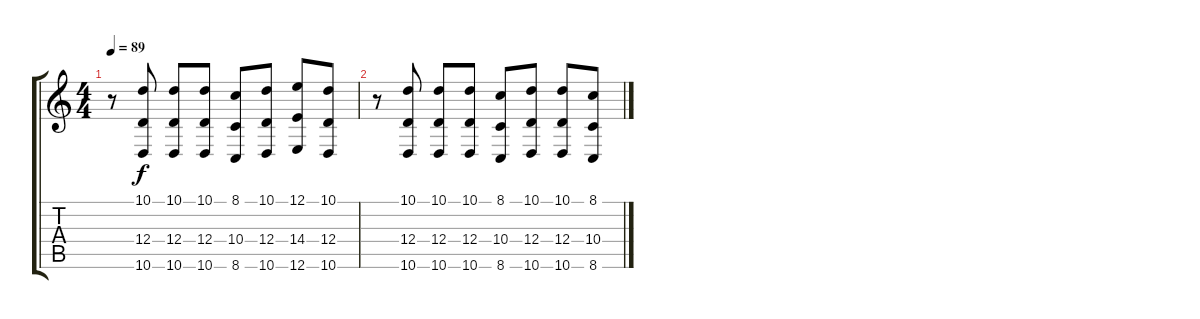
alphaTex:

\track "" {instrument fiddle}
\staff {score tabs}
\tuning (E4 B3 G3 D3 A2 E2) {hide}
\ts (4 4)
\tempo 89
\clef g2
\ks c
r.8{dy f} (10.1 12.4 10.6).8 (10.1 12.4 10.6).8 (10.1 12.4 10.6).8 (8.1 10.4 8.6).8 (10.1 12.4 10.6).8 (12.1 14.4 12.6).8 (10.1 12.4 10.6).8 |
r.8 (10.1 12.4 10.6).8 (10.1 12.4 10.6).8 (10.1 12.4 10.6).8 (8.1 10.4 8.6).8 (10.1 12.4 10.6).8 (10.1 12.4 10.6).8 (8.1 10.4 8.6).8
